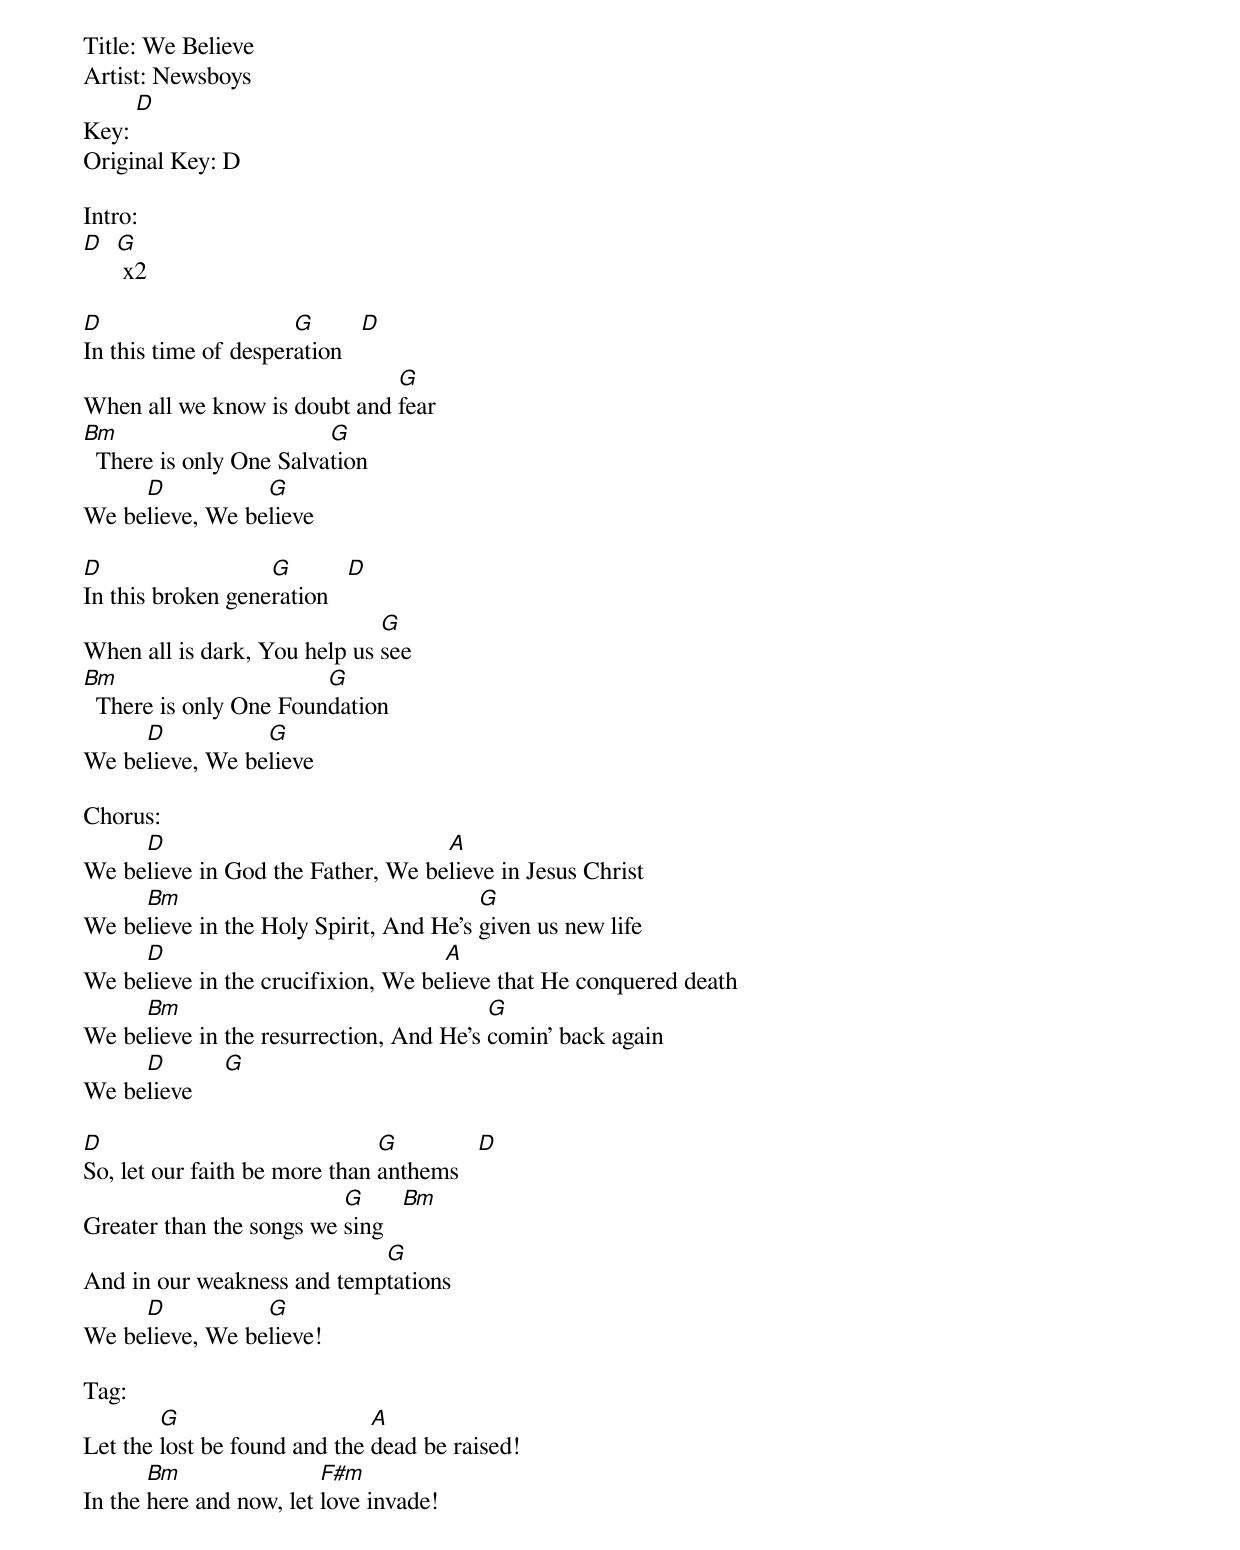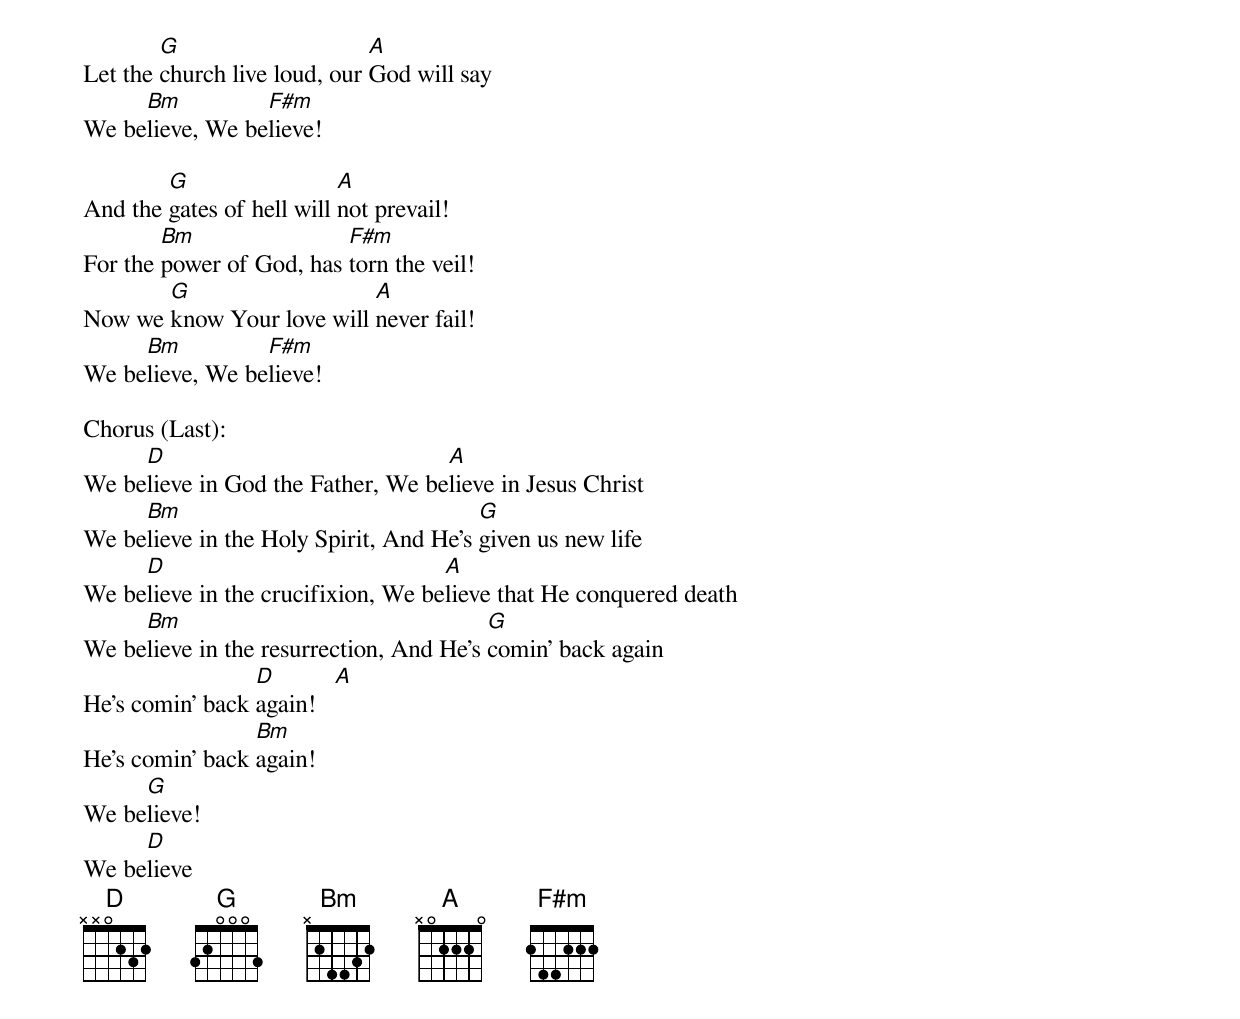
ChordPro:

Title: We Believe
Artist: Newsboys
Key: [D]
Original Key: D

Intro:
[D]  [G] x2

[D]In this time of desper[G]ation   [D]
When all we know is doubt and [G]fear
[Bm]  There is only One Salva[G]tion
We be[D]lieve, We be[G]lieve

[D]In this broken gene[G]ration   [D]
When all is dark, You help us [G]see
[Bm]  There is only One Foun[G]dation
We be[D]lieve, We be[G]lieve

Chorus:
We be[D]lieve in God the Father, We be[A]lieve in Jesus Christ
We be[Bm]lieve in the Holy Spirit, And He's [G]given us new life
We be[D]lieve in the crucifixion, We be[A]lieve that He conquered death
We be[Bm]lieve in the resurrection, And He's [G]comin' back again
We be[D]lieve     [G]

[D]So, let our faith be more than [G]anthems   [D]
Greater than the songs we [G]sing   [Bm]
And in our weakness and temp[G]tations
We be[D]lieve, We be[G]lieve!

Tag:
Let the [G]lost be found and the [A]dead be raised!
In the [Bm]here and now, let [F#m]love invade!
Let the [G]church live loud, our [A]God will say
We be[Bm]lieve, We be[F#m]lieve!

And the [G]gates of hell will [A]not prevail!
For the [Bm]power of God, has [F#m]torn the veil!
Now we [G]know Your love will [A]never fail!
We be[Bm]lieve, We be[F#m]lieve!

Chorus (Last):
We be[D]lieve in God the Father, We be[A]lieve in Jesus Christ
We be[Bm]lieve in the Holy Spirit, And He's [G]given us new life
We be[D]lieve in the crucifixion, We be[A]lieve that He conquered death
We be[Bm]lieve in the resurrection, And He's [G]comin' back again
He's comin' back [D]again!   [A]
He's comin' back [Bm]again!
We be[G]lieve!
We be[D]lieve
